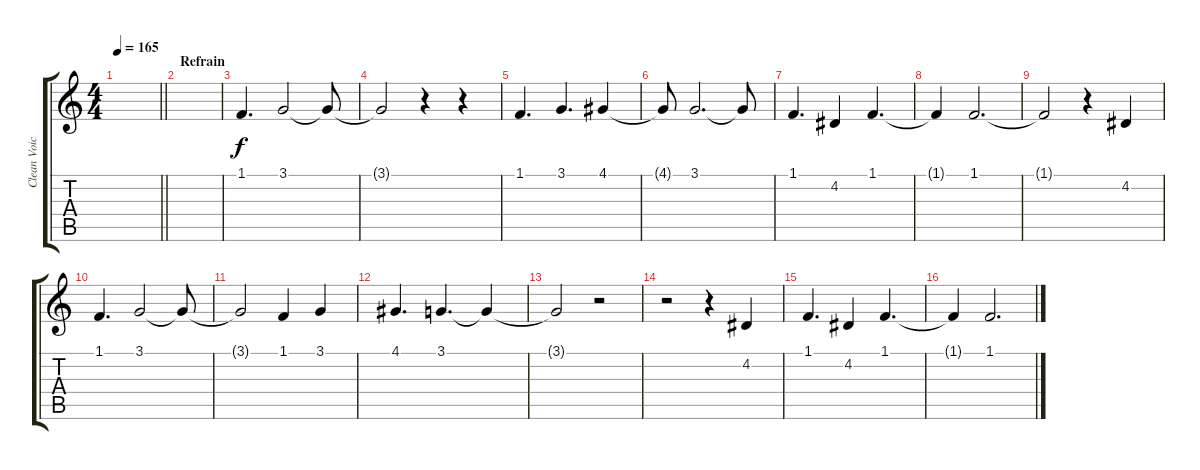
\track ("Clean Voice" "Clean Voic") {instrument flute}
\staff {score tabs}
\tuning (E4 B3 G3 D3 A2 E2) {hide}
\ts (4 4)
\tempo 165
\clef g2
\barLineRight lightlight
\ks c
|
\section ("" "Refrain")
|
1.1.4{d} 3.1.2 3.1{t}.8 |
3.1{t}.2 r.4 r.4 |
1.1.4{d} 3.1.4{d} 4.1.4 |
4.1{t}.8 3.1.2{d} 3.1{t}.8 |
1.1.4{d} 4.2.4 1.1.4{d} |
1.1{t}.4 1.1.2{d} |
1.1{t}.2 r.4 4.2.4 |
1.1.4{d} 3.1.2 3.1{t}.8 |
3.1{t}.2 1.1.4 3.1.4 |
4.1.4{d} 3.1.4{d} 3.1{t}.4 |
3.1{t}.2 r.2 |
r.2 r.4 4.2.4 |
1.1.4{d} 4.2.4 1.1.4{d} |
1.1{t}.4 1.1.2{d}
